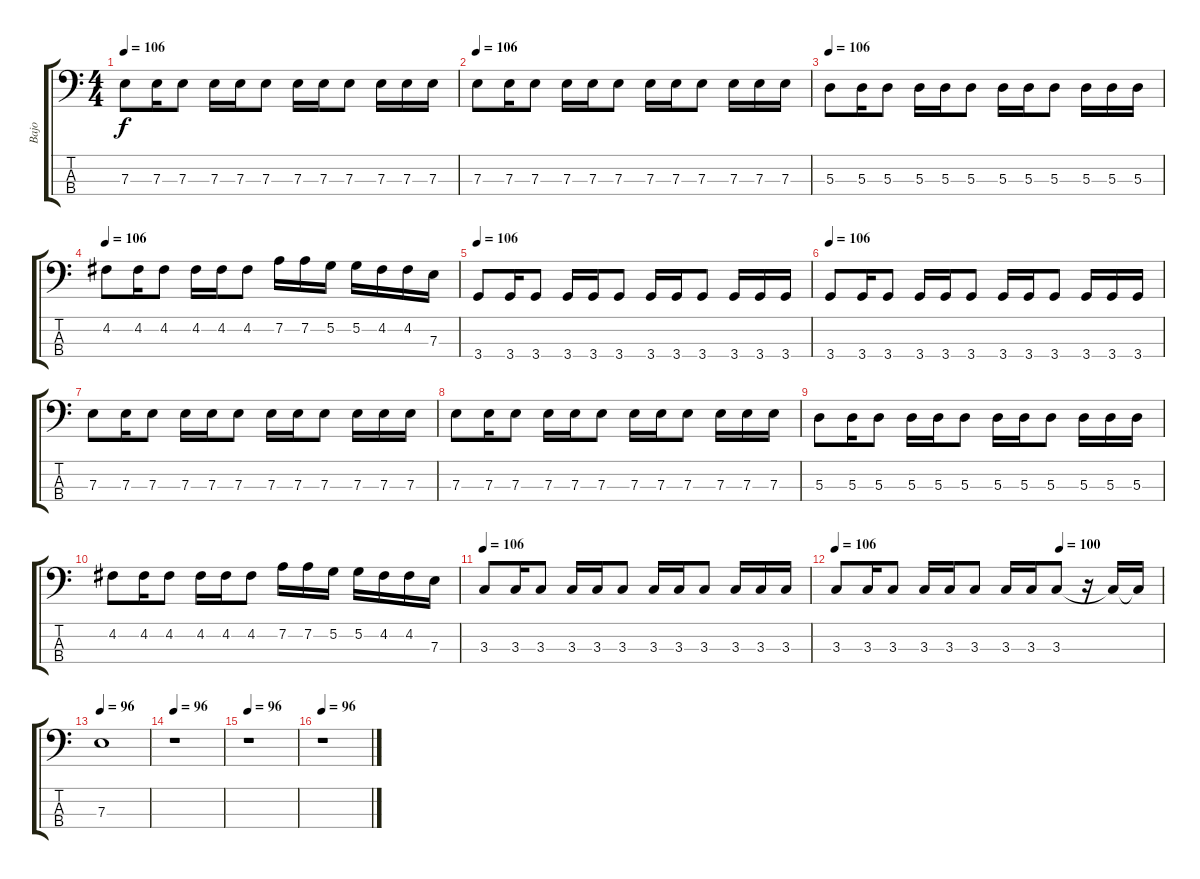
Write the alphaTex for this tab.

\track ("Bajo" "Bajo") {instrument electricbassfinger}
\staff {score tabs}
\tuning (G2 D2 A1 E1) {hide}
\ts (4 4)
\tempo 106
\clef f4
\ks c
7.3.8{dy f} 7.3.16 7.3.8 7.3.16 7.3.16 7.3.8 7.3.16 7.3.16 7.3.8 7.3.16 7.3.16 7.3.16 |
\tempo 106
7.3.8 7.3.16 7.3.8 7.3.16 7.3.16 7.3.8 7.3.16 7.3.16 7.3.8 7.3.16 7.3.16 7.3.16 |
\tempo 106
5.3.8 5.3.16 5.3.8 5.3.16 5.3.16 5.3.8 5.3.16 5.3.16 5.3.8 5.3.16 5.3.16 5.3.16 |
\tempo 106
4.2.8 4.2.16 4.2.8 4.2.16 4.2.16 4.2.8 7.2.16 7.2.16 5.2.16 5.2.16 4.2.16 4.2.16 7.3.16 |
\tempo 106
3.4.8 3.4.16 3.4.8 3.4.16 3.4.16 3.4.8 3.4.16 3.4.16 3.4.8 3.4.16 3.4.16 3.4.16 |
\tempo 106
3.4.8 3.4.16 3.4.8 3.4.16 3.4.16 3.4.8 3.4.16 3.4.16 3.4.8 3.4.16 3.4.16 3.4.16 |
7.3.8 7.3.16 7.3.8 7.3.16 7.3.16 7.3.8 7.3.16 7.3.16 7.3.8 7.3.16 7.3.16 7.3.16 |
7.3.8 7.3.16 7.3.8 7.3.16 7.3.16 7.3.8 7.3.16 7.3.16 7.3.8 7.3.16 7.3.16 7.3.16 |
5.3.8 5.3.16 5.3.8 5.3.16 5.3.16 5.3.8 5.3.16 5.3.16 5.3.8 5.3.16 5.3.16 5.3.16 |
4.2.8 4.2.16 4.2.8 4.2.16 4.2.16 4.2.8 7.2.16 7.2.16 5.2.16 5.2.16 4.2.16 4.2.16 7.3.16 |
\tempo 106
3.3.8 3.3.16 3.3.8 3.3.16 3.3.16 3.3.8 3.3.16 3.3.16 3.3.8 3.3.16 3.3.16 3.3.16 |
\tempo (100 0.6875)
\tempo 106
3.3.8 3.3.16 3.3.8 3.3.16 3.3.16 3.3.8 3.3.16 3.3.16 3.3.8 r.16 3.3{t}.16 3.3{t}.16 |
\tempo 96
7.3.1{volume 0} |
\tempo 96
r.1 |
\tempo 96
r.1 |
\tempo 96
r.1
